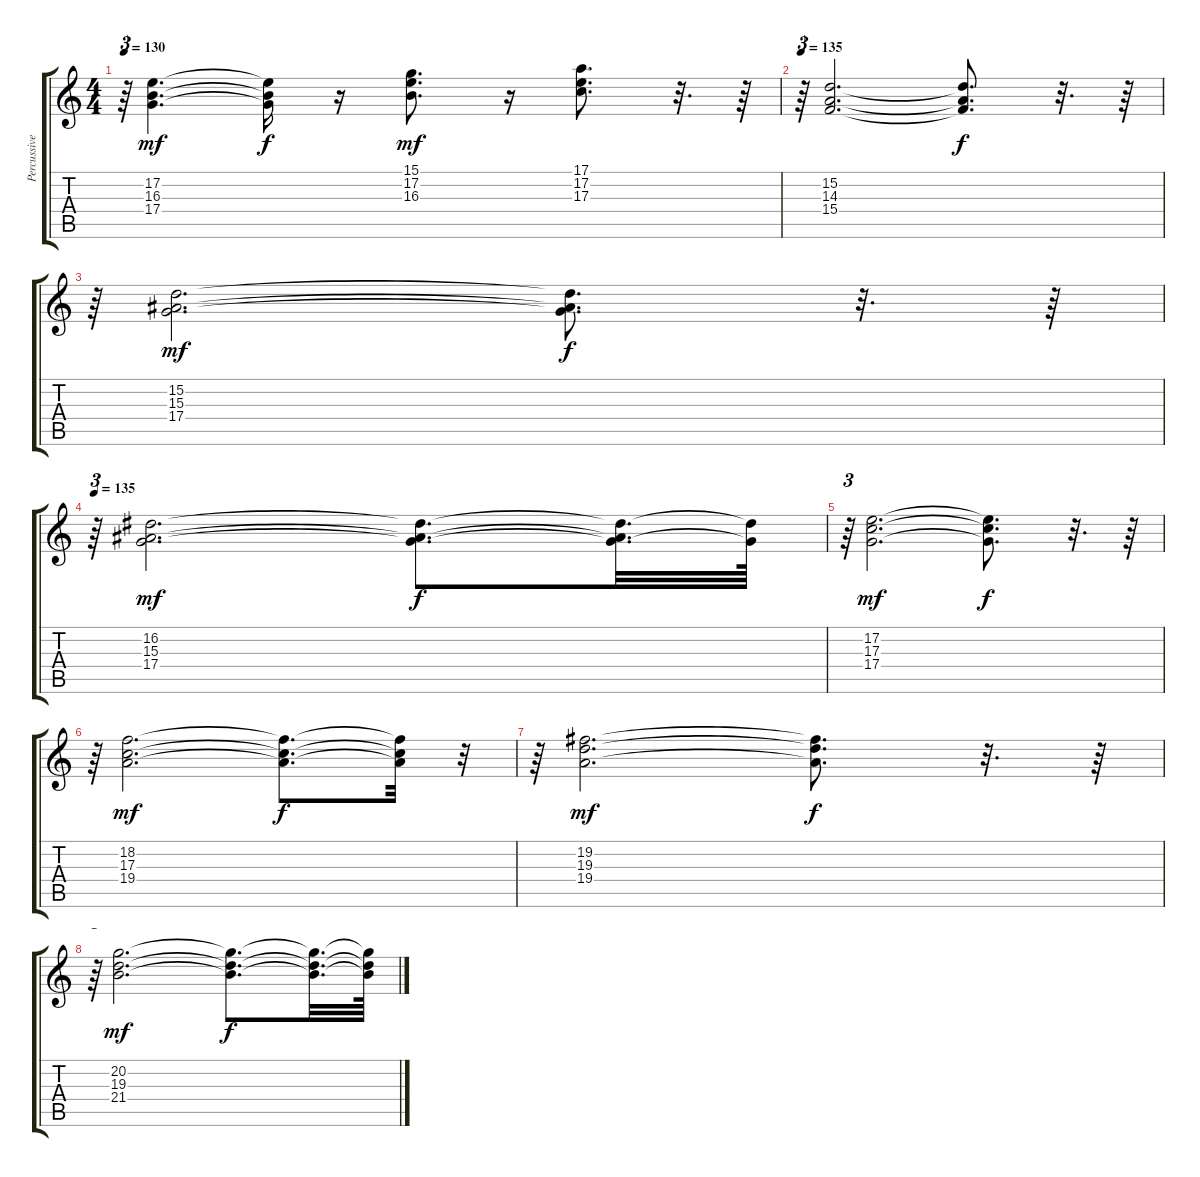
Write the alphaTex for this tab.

\track ("Percussive Organ" "Percussive") {instrument percussiveorgan}
\staff {score tabs}
\tuning (E4 B3 G3 D3 A2 E2) {hide}
\ts (4 4)
\tempo 130
\clef g2
\ks c
r.64{tu (3 2) dy f} (17.2 16.3 17.4).4{d dy mf} (17.2{t} 16.3{t} 17.4{t}).16{dy f} r.16 (15.1 17.2 16.3).8{d dy mf} r.16 (17.1 17.2 17.3).8{d} r.32{d} r.64 |
\tempo 135
r.64{tu (3 2)} (15.2 14.3 15.4).2{d} (15.2{t} 14.3{t} 15.4{t}).8{d dy f} r.32{d} r.64 |
r.64{tu (3 2)} (15.2 15.3 17.4).2{d dy mf} (15.2{t} 15.3{t} 17.4{t}).8{d dy f} r.32{d} r.64 |
\tempo 135
r.64{tu (3 2)} (16.2 15.3 17.4).2{d dy mf} (16.2{t} 15.3{t} 17.4{t}).8{d dy f} (16.2{t} 15.3{t} 17.4{t}).32{d} (16.2{t} 17.4{t}).64 |
r.64{tu (3 2)} (17.2 17.3 17.4).2{d dy mf} (17.2{t} 17.3{t} 17.4{t}).8{d dy f} r.32{d} r.64 |
r.64{tu (3 2)} (18.2 17.3 19.4).2{d dy mf} (18.2{t} 17.3{t} 19.4{t}).8{d dy f} (18.2{t} 17.3{t} 19.4{t}).32 r.32{tu (3 2)} |
r.64{tu (3 2)} (19.2 19.3 19.4).2{d dy mf} (19.2{t} 19.3{t} 19.4{t}).8{d dy f} r.32{d} r.64 |
r.64{tu (3 2)} (20.2 19.3 21.4).2{d dy mf} (20.2{t} 19.3{t} 21.4{t}).8{d dy f} (20.2{t} 19.3{t} 21.4{t}).32{d} (20.2{t} 19.3{t} 21.4{t}).64
